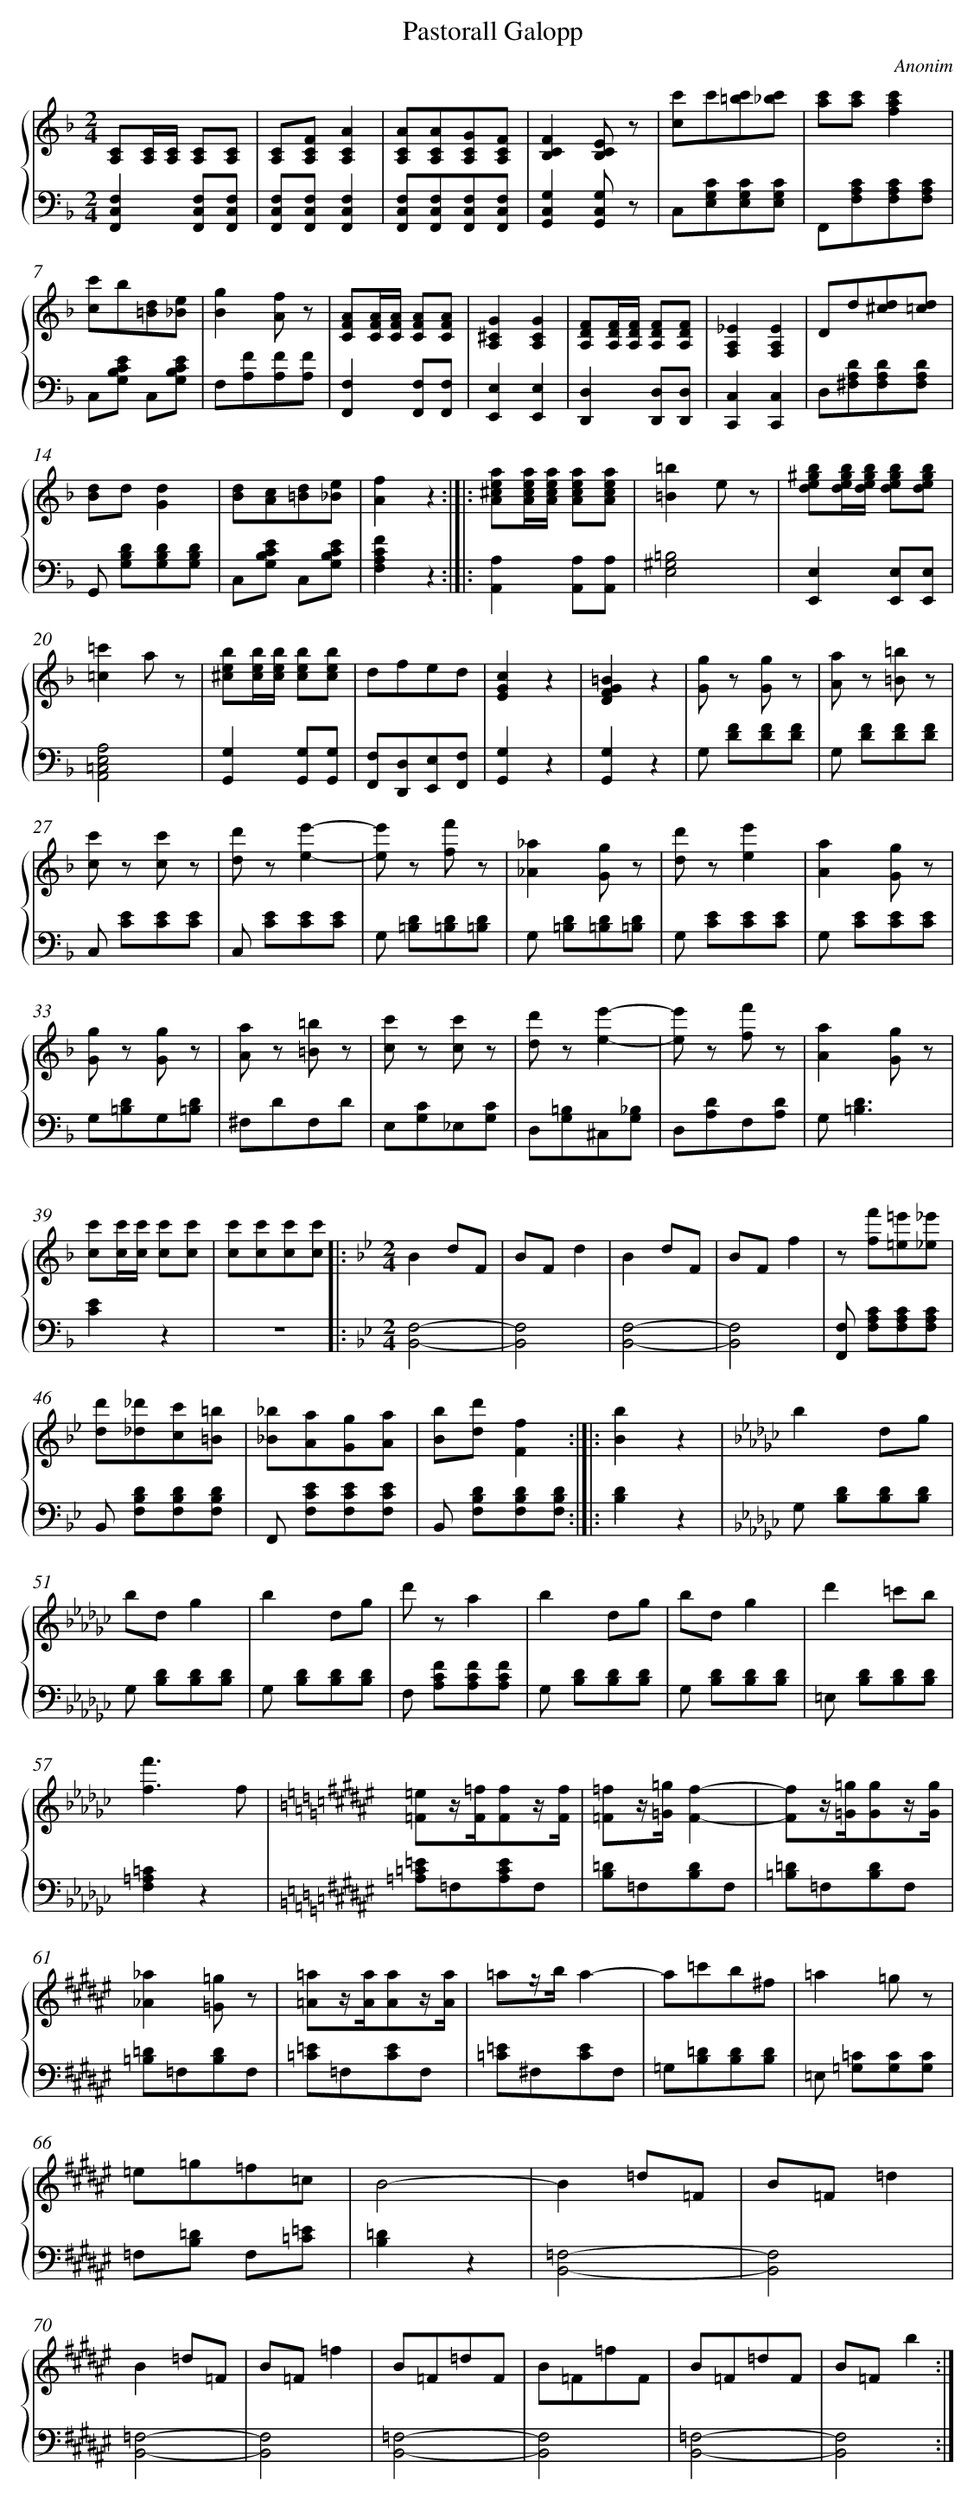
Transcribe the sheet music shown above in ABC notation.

X:1
T: Pastorall Galopp
C: Anonim
L: 1/8
M: 2/4
%%staves {1 2}
V: 1 clef=treble
V: 2 clef=bass
K: F
[V:1] [CA,][C/A,/][C/A,/] [CA,][CA,] |
[V:2] [F,2C,2F,,2][F,C,F,,][F,C,F,,] |
[V:1] [CA,][FCA,][A2C2A,2] |
[V:2] [F,C,F,,][F,C,F,,][F,2C,2F,,2] |
[V:1] [ACA,][ACA,][GCA,][FCA,] |
[V:2] [F,C,F,,][F,C,F,,][F,C,F,,][F,C,F,,] |
[V:1] [F2C2B,2][ECB,] z |
[V:2] [G,2C,2G,,2][G,C,G,,] z |
[V:1] [c'c]c'[c'=b][c'_b] |
[V:2] C,[CG,E,][CG,E,][CG,E,] |
[V:1] [c'a][c'a][c'2a2f2] |
[V:2] F,,[CA,F,][CA,F,][CA,F,] |
[V:1] [c'c]b[d=B][e_B] |
[V:2] C,[ECB,G,] C,[ECB,G,] |
[V:1] [g2B2][fA] z |
[V:2] F,[FA,][FA,][FA,] |
[V:1] [AFC][A/F/C/][A/F/C/] [AFC][AFC] |
[V:2] [F,2F,,2][F,F,,][F,F,,] |
[V:1] [G2^C2A,2][G2C2A,2] |
[V:2] [E,2E,,2][E,2E,,2] |
[V:1] [FDA,][F/D/A,/][F/D/A,/] [FDA,][FDA,] |
[V:2] [D,2D,,2][D,D,,][D,D,,] |
[V:1] [_E2A,2F,2][E2A,2F,2] |
[V:2] [C,2C,,2][C,2C,,2] |
[V:1] Dd[d^c][d=c] |
[V:2] D,[DA,^F,][DA,F,][DA,F,] |
[V:1] [dB]d[d2G2] |
[V:2] G,, [DB,G,][DB,G,][DB,G,] |
[V:1] [dB][cA][d=B][e_B] |
[V:2] C,[ECB,G,] C,[ECB,G,] |
[V:1] [f2A2]z2 :|]|:
[V:2] [F2C2A,2F,2]z2 :|]|:
[V:1] [ae^cA][a/e/c/A/][a/e/c/A/] [aecA][aecA] |
[V:2] [A,2A,,2][A,A,,][A,A,,] |
[V:1] [=b2=B2]e z |
[V:2] [=B,4^G,4E,4] |
[V:1] [b^ged][b/g/e/d/][b/g/e/d/] [bged][bged] |
[V:2] [E,2E,,2][E,E,,][E,E,,] |
[V:1] [=c'2=c2]a z |
[V:2] [A,4E,4=C,4A,,4] |
[V:1] [be^c][b/e/c/][b/e/c/] [bec][bec] |
[V:2] [G,2G,,2][G,G,,][G,G,,] |
[V:1] dfed |
[V:2] [F,F,,][D,D,,][E,E,,][F,F,,] |
[V:1] [c2G2E2]z2 |
[V:2] [G,2G,,2]z2 |
[V:1] [=B2G2F2D2]z2 |
[V:2] [G,2G,,2]z2 |
[V:1] [gG] z [gG] z |
[V:2] G, [FD][FD][FD] |
[V:1] [aA] z [=b=B] z |
[V:2] G, [FD][FD][FD] |
[V:1] [c'c] z [c'c] z |
[V:2] C, [EC][EC][EC] |
[V:1] [d'd] z[e'2e2]- |
[V:2] C, [EC][EC][EC] |
[V:1] [e'e] z [f'f] z |
[V:2] G, [D=B,][D=B,][D=B,] |
[V:1] [_a2_A2][gG] z |
[V:2] G, [D=B,][D=B,][D=B,] |
[V:1] [d'd] z[e'2e2] |
[V:2] G, [EC][EC][EC] |
[V:1] [a2A2][gG] z |
[V:2] G, [EC][EC][EC] |
[V:1] [gG] z [gG] z |
[V:2] G,[D=B,]G,[D=B,] |
[V:1] [aA] z [=b=B] z |
[V:2] ^F,DF,D |
[V:1] [c'c] z [c'c] z |
[V:2] E,[CG,]_E,[CG,] |
[V:1] [d'd] z[e'2e2]- |
[V:2] D,[=B,G,]^C,[_B,G,] |
[V:1] [e'e] z [f'f] z |
[V:2] D,[DA,]F,[DA,] |
[V:1] [a2A2][gG] z |
[V:2] G,[D3=B,3] |
[V:1] [c'c][c'/c/][c'/c/] [c'c][c'c] |
[V:2] [E2C2]z2 |
[V:1] [c'c][c'c][c'c][c'c] ]|:
[V:2] z4 ]|:
[V:1]  [K:Bb] [M:2/4]B2dF |
[V:2]  [K:Bb] [M:2/4][F,4B,,4]- |
[V:1] BFd2 |
[V:2] [F,4B,,4] |
[V:1] B2dF |
[V:2] [F,4B,,4]- |
[V:1] BFf2 |
[V:2] [F,4B,,4] |
[V:1] z [f'f][=e'=e][_e'_e] |
[V:2] [F,F,,] [CA,F,][CA,F,][CA,F,] |
[V:1] [d'd][_d'_d][c'c][=b=B] |
[V:2] B,, [DB,F,][DB,F,][DB,F,] |
[V:1] [_b_B][aA][gG][aA] |
[V:2] F,, [ECF,][ECF,][ECF,] |
[V:1] [bB][d'd][f2F2] :|]|:
[V:2] B,, [DB,F,][DB,F,][DB,F,] :|]|:
[V:1] [b2B2]z2 |
[V:2] [D2B,2]z2 |
[V:1]  [K:Gb] b2dg |
[V:2]  [K:Gb] G, [DB,][DB,][DB,] |
[V:1] bdg2 |
[V:2] G, [DB,][DB,][DB,] |
[V:1] b2dg |
[V:2] G, [DB,][DB,][DB,] |
[V:1] d' za2 |
[V:2] F, [FCA,][FCA,][FCA,] |
[V:1] b2dg |
[V:2] G, [DB,][DB,][DB,] |
[V:1] bdg2 |
[V:2] G, [DB,][DB,][DB,] |
[V:1] d'2=c'b |
[V:2] =E, [DB,][DB,][DB,] |
[V:1] [f'3f3]f |
[V:2] [=C2=A,2F,2]z2 |
[V:1]  [K:F#] [=e=F]z/[=f/F/][fF]z/[f/F/] |
[V:2]  [K:F#] [=E=C=A,]=F,[ECA,]F, |
[V:1] [=f=F]z/[=g/=G/][f2F2]- |
[V:2] [=DB,]=F,[DB,]F, |
[V:1] [fF]z/[=g/=G/][gG]z/[g/G/] |
[V:2] [=D=B,]=F,[DB,]F, |
[V:1] [_a2_A2][=g=G] z |
[V:2] [=D=B,]=F,[DB,]F, |
[V:1] [=a=A]z/[a/A/][aA]z/[a/A/] |
[V:2] [=E=C]=F,[EC]F, |
[V:1] =az/b/a2- |
[V:2] [=E=C]^F,[EC]F, |
[V:1] a=c'b^f |
[V:2] =G,[=DB,][DB,][DB,] |
[V:1] =a2=g z |
[V:2] =E, [=C=G,][CG,][CG,] |
[V:1] =e=g=f=c |
[V:2] =F,[=DB,] F,[=E=C] |
[V:1] B4- |
[V:2] [=D2B,2]z2 |
[V:1] B2=d=F |
[V:2] [=F,4B,,4]- |
[V:1] B=F=d2 |
[V:2] [F,4B,,4] |
[V:1] B2=d=F |
[V:2] [=F,4B,,4]- |
[V:1] B=F=f2 |
[V:2] [F,4B,,4] |
[V:1] B=F=dF |
[V:2] [=F,4B,,4]- |
[V:1] B=F=fF |
[V:2] [F,4B,,4] |
[V:1] B=F=dF |
[V:2] [=F,4B,,4]- |
[V:1] B=Fb2 :|]
[V:2] [F,4B,,4] :|]
